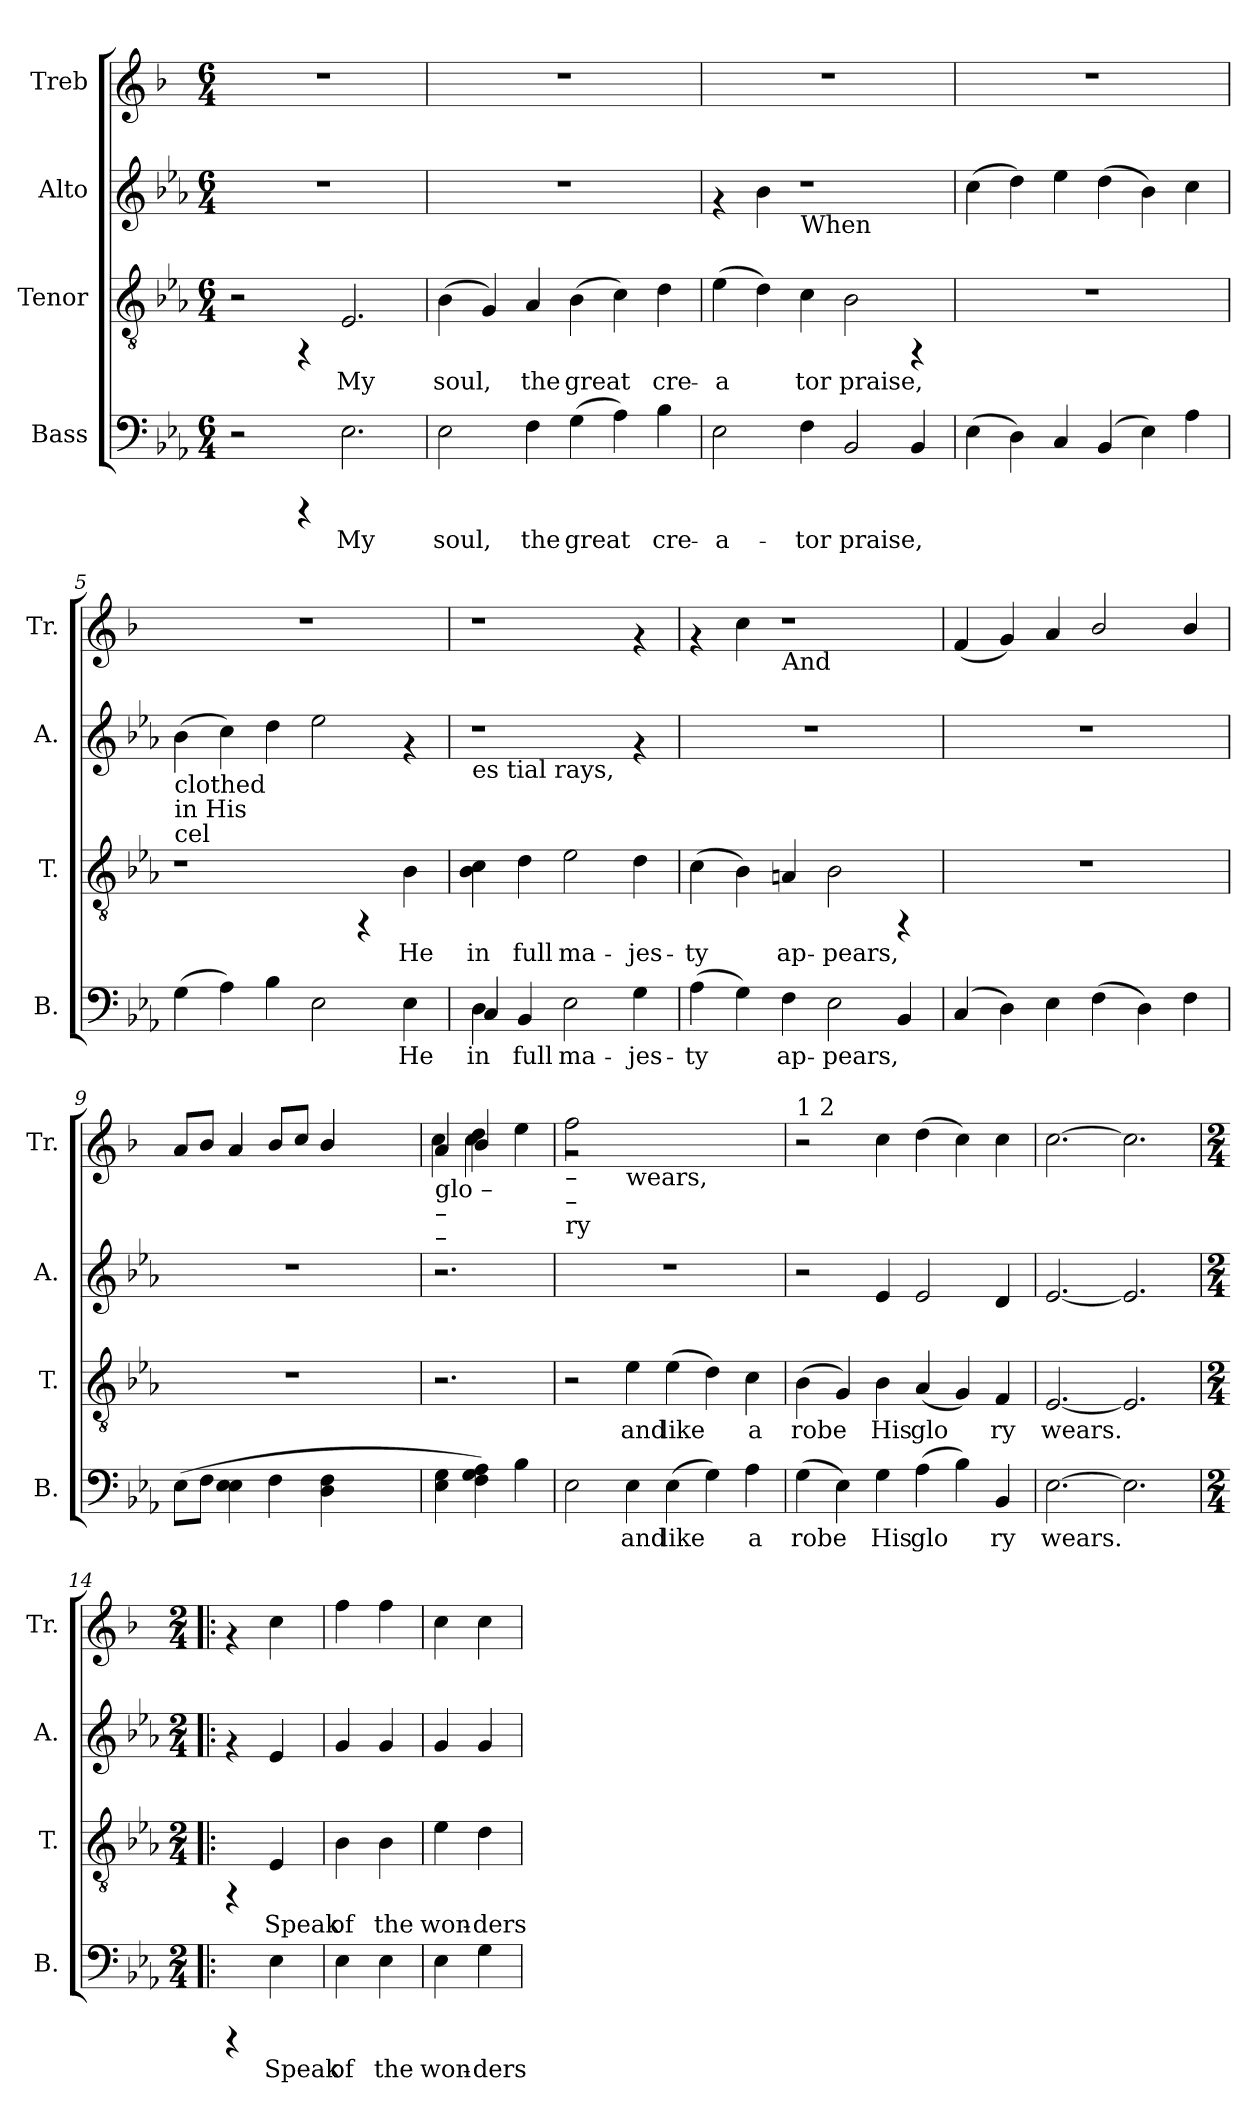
**kern	**text	**kern	**text	**kern	**kern
*part4	*part4	*part3	*part3	*part2	*part1
*staff4	*staff4	*staff3	*staff3	*staff2	*staff1
*I"Bass	*	*I"Tenor	*	*I"Alto	*I"Treb
*I'B.	*	*I'T.	*	*I'A.	*I'Tr.
!!LO:PB:g=z
*stria5	*	*stria5	*	*stria5	*stria5
*clefF4	*	*clefGv2	*	*clefG2	*clefG2
*	*	*	*	*	*ITrd1c2
*k[b-e-a-]	*	*k[b-e-a-]	*	*k[b-e-a-]	*k[b-e-a-]
*E-:	*	*E-:	*	*E-:	*E-:
*M6/4	*	*M6/4	*	*M6/4	*M6/4
=1	=1	=1	=1	=1	=1
2r	.	2r	.	1.r	1.r
4rCCC	.	4rFF	.	.	.
!	!LO:LY:a:cj	!	!LO:LY:b:cj	!	!
2.E-\	My	2.E-/	My	.	.
=2	=2	=2	=2	=2	=2
!	!LO:LY:a:cj	!	!LO:LY:b:cj	!	!
2E-\	soul,	(>4B-\	soul,	1.r	1.r
!	!	!	!LO:LY:b:cj	!	!
.	.	4G/)	.	.	.
!	!LO:LY:a:cj	!	!LO:LY:b:cj	!	!
4F\	the	4A-/	the	.	.
!	!LO:LY:a:cj	!	!LO:LY:b:cj	!	!
(>4G\	great	(>4B-\	great	.	.
!	!LO:LY:a:cj	!	!LO:LY:b:cj	!	!
4A-\)	.	4c\)	.	.	.
!	!LO:LY:a:cj	!	!LO:LY:b:cj	!	!
4B-\	cre-	4d\	cre-	.	.
=3	=3	=3	=3	=3	=3
!	!LO:LY:a:cj	!	!LO:LY:b:cj	!	!
2E-\	-a-	(>4e-\	-a-	4rf	1.r
!	!	!	!LO:LY:b:cj	!	!
.	.	4d\)	--	4b-\	.
!	!	!	!	!LO:TX:b:t=When	!
!	!LO:LY:a:cj	!	!LO:LY:b:cj	!	!
4F\	-tor	4c\	-tor	1r	.
!	!LO:LY:a:cj	!	!LO:LY:b:cj	!	!
2BB-/	praise,	2B-\	praise,	.	.
!	!LO:LY:a:cj	!	!	!	!
4BB-/	.	4rFF	.	.	.
=4	=4	=4	=4	=4	=4
!	!LO:LY:a:cj	!	!	!	!
(>4E-\	.	1.r	.	(>4cc\	1.r
!	!LO:LY:a:cj	!	!	!	!
4D\)	.	.	.	4dd\)	.
!	!LO:LY:a:cj	!	!	!	!
4C/	.	.	.	4ee-\	.
!	!LO:LY:a:cj	!	!	!	!
(>4BB-/	.	.	.	(>4dd\	.
!	!LO:LY:a:cj	!	!	!	!
4E-\)	.	.	.	4b-\)	.
!	!LO:LY:a:cj	!	!	!	!
4A-\	.	.	.	4cc\	.
=5	=5	=5	=5	=5	=5
!	!	!	!	!LO:TX:b:t=clothed	!
!	!	!	!	!LO:TX:b:t=in His	!
!	!	!	!	!LO:TX:b:t=cel	!
!	!LO:LY:a:cj	!	!	!	!
(>4G\	.	1r	.	(>4b-\	1.r
!	!LO:LY:a:cj	!	!	!	!
4A-\)	.	.	.	4cc\)	.
!	!LO:LY:a:cj	!	!	!	!
4B-\	.	.	.	4dd\	.
!	!LO:LY:a:cj	!	!	!	!
2E-\	.	.	.	2ee-\	.
.	.	4rFF	.	.	.
!	!LO:LY:a:cj	!	!LO:LY:b:cj	!	!
4E-\	He	4B-\	He	4rf	.
!!LO:LB:g=z
=6	=6	=6	=6	=6	=6
*^	*	*	*	*	*
!	!	!	!	!	!LO:TX:b:t=es tial rays,	!
!	!	!LO:LY:a:cj	!	!LO:LY:b:cj	!	!
(>4D\	4C/)	in	(>4B-\ 4c\	in	1r	1r
!	!	!LO:LY:a:cj	!	!LO:LY:b:cj	!	!
4BB-/	1ryy	full	4d\	full	.	.
!	!	!LO:LY:a:cj	!	!LO:LY:b:cj	!	!
2E-\	.	ma-	2e-\	ma-	.	.
!	!	!LO:LY:a:cj	!	!LO:LY:b:cj	!	!
4G\	.	-jes-	4d\	-jes-	4rf	4rf
*v	*v	*	*	*	*	*
=7	=7	=7	=7	=7	=7
!	!LO:LY:a:cj	!	!LO:LY:b:cj	!	!
(>4A-\	-ty	(>4c\	-ty	1.r	4rf
!	!LO:LY:a:cj	!	!LO:LY:b:cj	!	!
4G\)	.	4B-\)	.	.	4b-\
!	!	!	!	!	!LO:TX:b:t=And
!	!LO:LY:a:cj	!	!LO:LY:b:cj	!	!
4F\	ap-	4An/	ap-	.	1r
!	!LO:LY:a:cj	!	!LO:LY:b:cj	!	!
2E-\	-pears,	2B-\	-pears,	.	.
!	!LO:LY:a:cj	!	!	!	!
4BB-/	.	4rFF	.	.	.
=8	=8	=8	=8	=8	=8
!	!LO:LY:a:cj	!	!	!	!
(>4C/	.	1.r	.	1.r	(<4e-/
!	!LO:LY:a:cj	!	!	!	!
4D\)	.	.	.	.	4f/)
!	!LO:LY:a:cj	!	!	!	!
4E-\	.	.	.	.	4g/
!	!LO:LY:a:cj	!	!	!	!
(>4F\	.	.	.	.	2a-/
!	!LO:LY:a:cj	!	!	!	!
4D\)	.	.	.	.	.
!	!LO:LY:a:cj	!	!	!	!
4F\	.	.	.	.	4a-/
=9	=9	=9	=9	=9	=9
!	!	!	!	!	!LO:TX:b:t=like a robe His
!	!LO:LY:a:cj	!	!	!	!
*	*	*	*	*	*^
(>8E-\L	.	1.r	.	1.r	8g/L	4ryy
!	!LO:LY:a:cj	!	!	!	!	!
8F\J	.	.	.	.	8a-/J	.
!	!LO:LY:a:cj	!	!	!	!	!
4E-\ 4E-\	.	.	.	.	4g/	4g/
!	!LO:LY:a:cj	!	!	!	!	!
4F\	.	.	.	.	8a-/L	4ryy
.	.	.	.	.	8b-/J	.
!	!LO:LY:a:cj	!	!	!	!	!
4D\ 4F\	.	.	.	.	4a-/	4a-/
2ryy	.	.	.	.	2ryy	2ryy
=10	=10	=10	=10	=10	=10	=10
!	!	!	!	!	!LO:TX:b:t=glo –	!
!	!	!	!	!	!LO:TX:b:t=–	!
!	!	!	!	!	!LO:TX:b:t=–	!
!	!LO:LY:a:cj	!	!	!	!	!
*	*	*	*	*	*	*^
4G\ 4E-\	.	2.r	.	2.r	4g/	4b-\	4ryy
!	!LO:LY:a:cj	!	!	!	!	!	!
4G\ 4F\ 4A-\)	.	.	.	.	4a-/	4b-\	4cc\
!	!LO:LY:a:cj	!	!	!	!	!	!
4B-\	.	.	.	.	4ryy	4dd\	4ryy
=11	=11	=11	=11	=11	=11	=11	=11
!	!	!	!	!	!LO:TX:b:t=–	!	!
!	!	!	!	!	!LO:TX:b:t=–	!	!
!	!	!	!	!	!LO:TX:b:t=ry	!	!
!	!LO:LY:a:cj	!	!	!	!	!	!
*	*	*	*	*	*	*v	*v
2E-\	.	2r	.	1.r	2ee-\	2r
!	!	!	!	!	!LO:TX:b:t=wears,	!
!	!LO:LY:a:cj	!	!LO:LY:b:cj	!	!	!
4E-\	and	4e-\	and	.	1ryy	1ryy
!	!LO:LY:a:cj	!	!LO:LY:b:cj	!	!	!
(>4E-\	like	(>4e-\	like	.	.	.
!	!LO:LY:a:cj	!	!LO:LY:b:cj	!	!	!
4G\)	.	4d\)	.	.	.	.
!	!LO:LY:a:cj	!	!LO:LY:b:cj	!	!	!
4A-\	a	4c\	a	.	.	.
*	*	*	*	*	*v	*v
!!LO:LB:g=z
=12	=12	=12	=12	=12	=12
!	!	!	!	!	!LO:TX:a:t=1 2
!	!LO:LY:a:cj	!	!LO:LY:b:cj	!	!
(>4G\	robe	(>4B-\	robe	2r	2r
!	!LO:LY:a:cj	!	!LO:LY:b:cj	!	!
4E-\)	.	4G/)	.	.	.
!	!LO:LY:a:cj	!	!LO:LY:b:cj	!	!
4G\	His	4B-\	His	4e-/	4b-\
!	!LO:LY:a:cj	!	!LO:LY:b:cj	!	!
(>4A-\	glo-	(<4A-/	glo-	2e-/	(>4cc\
!	!LO:LY:a:cj	!	!LO:LY:b:cj	!	!
4B-\)	--	4G/)	--	.	4b-\)
!	!LO:LY:a:cj	!	!LO:LY:b:cj	!	!
4BB-/	-ry	4F/	-ry	4d/	4b-\
=13	=13	=13	=13	=13	=13
!	!LO:LY:a:cj	!	!LO:LY:b:cj	!	!
[>2.E-\	wears.	[<2.E-/	wears.	[<2.e-/	[>2.b-\
!	!LO:LY:a:cj	!	!LO:LY:b:cj	!	!
2.E-\]	.	2.E-/]	.	2.e-/]	2.b-\]
=14!|:	=14!|:	=14!|:	=14!|:	=14!|:	=14!|:
*M2/4	*	*M2/4	*	*M2/4	*M2/4
4rCCC	.	4rFF	.	4rf	4rf
!	!LO:LY:a:cj	!	!LO:LY:b:cj	!	!
4E-\	Speak	4E-/	Speak	4e-/	4b-\
=15	=15	=15	=15	=15	=15
!	!LO:LY:a:cj	!	!LO:LY:b:cj	!	!
4E-\	of	4B-\	of	4g/	4ee-\
!	!LO:LY:a:cj	!	!LO:LY:b:cj	!	!
4E-\	the	4B-\	the	4g/	4ee-\
=16	=16	=16	=16	=16	=16
!	!LO:LY:a:cj	!	!LO:LY:b:cj	!	!
4E-\	won-	4e-\	won-	4g/	4b-\
!	!LO:LY:a:cj	!	!LO:LY:b:cj	!	!
4G\	-ders	4d\	-ders	4g/	4b-\
=	=	=	=	=	=
*-	*-	*-	*-	*-	*-
